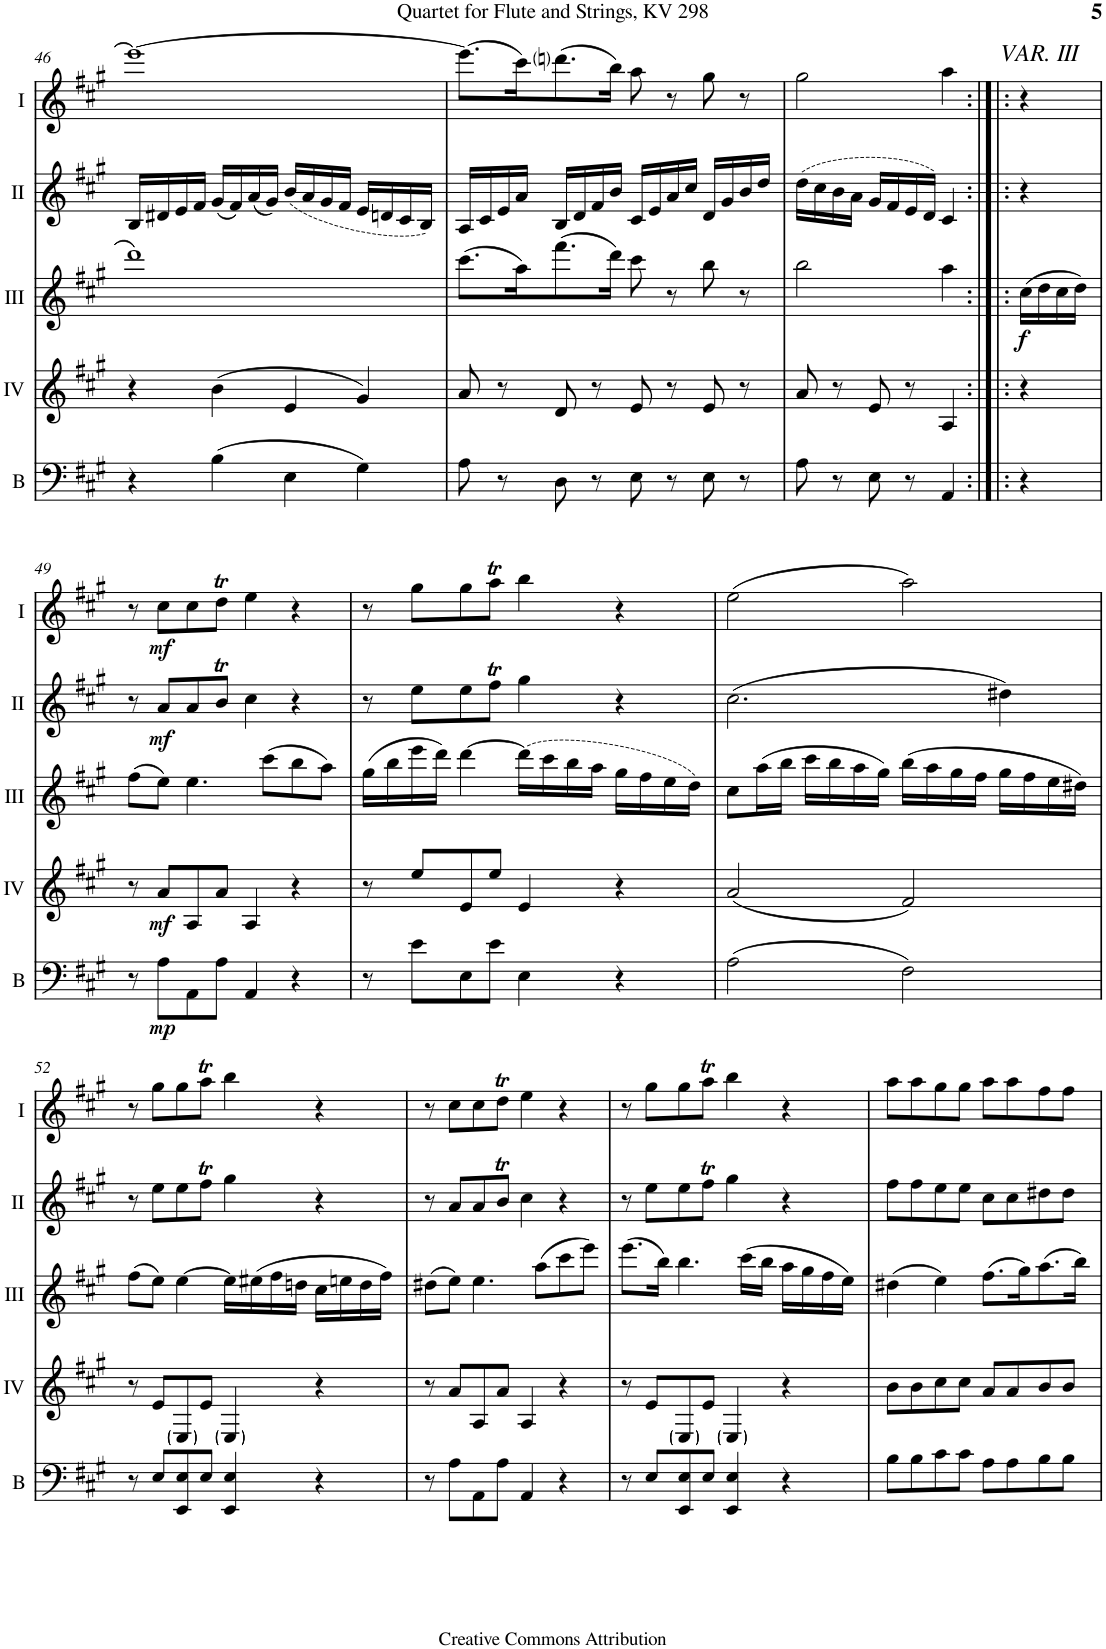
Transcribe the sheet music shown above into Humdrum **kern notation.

**kern	**dynam	**kern	**dynam	**kern	**dynam	**kern	**dynam	**kern	**dynam
*part5	*part5	*part4	*part4	*part3	*part3	*part2	*part2	*part1	*part1
*staff5	*staff5	*staff4	*staff4	*staff3	*staff3	*staff2	*staff2	*staff1	*staff1
*I"Bass	*	*I"Acc. 4	*	*I"Acc. 3	*	*I"Acc. 2	*	*I"Acc. 1	*
*I'B	*	*	*	*	*	*	*	*	*
!!LO:PB:g=z
*clefF4	*	*clefG2	*	*clefG2	*	*clefG2	*	*clefG2	*
*Trd7c12	*	*Trd7c12	*	*Trd7c12	*	*	*	*	*
*k[f#c#g#]	*	*k[f#c#g#]	*	*k[f#c#g#]	*	*k[f#c#g#]	*	*k[f#c#g#]	*
*M2/2	*	*M2/2	*	*M2/2	*	*M2/2	*	*M2/2	*
*met(c|)	*	*met(c|)	*	*met(c|)	*	*met(c|)	*	*met(c|)	*
=46	=46	=46	=46	=46	=46	=46	=46	=46	=46
4r	.	4r	.	1ddd	.	16B/LL	.	1eee_	.
.	.	.	.	.	.	16d#X/	.	.	.
.	.	.	.	.	.	16e/	.	.	.
.	.	.	.	.	.	16f#/JJ	.	.	.
(4B\	.	(4b\	.	.	.	(16g#/LL	.	.	.
.	.	.	.	.	.	16f#/)	.	.	.
.	.	.	.	.	.	(16a/	.	.	.
.	.	.	.	.	.	16g#/JJ)	.	.	.
4E\	.	4e/	.	.	.	(16b/LL	.	.	.
.	.	.	.	.	.	16a/	.	.	.
.	.	.	.	.	.	16g#/	.	.	.
.	.	.	.	.	.	16f#/JJ	.	.	.
4G#\)	.	4g#/)	.	.	.	16e/LL	.	.	.
.	.	.	.	.	.	16dn/	.	.	.
.	.	.	.	.	.	16c#/	.	.	.
.	.	.	.	.	.	16B/JJ)	.	.	.
=47	=47	=47	=47	=47	=47	=47	=47	=47	=47
8A\	.	8a/	.	(8.ccc#\L	.	16A/LL	.	(8.eee\L]	.
.	.	.	.	.	.	16c#/	.	.	.
8r	.	8r	.	.	.	16e/	.	.	.
.	.	.	.	16aa\K)	.	16a/JJ	.	16ccc#\K)	.
8D\	.	8d/	.	(8.fff#\	.	16B/LL	.	(8.dddni\	.
.	.	.	.	.	.	16d/	.	.	.
8r	.	8r	.	.	.	16f#/	.	.	.
.	.	.	.	16ddd\Jk)	.	16b/JJ	.	16bb\Jk)	.
8E\	.	8e/	.	8ccc#\	.	16c#/LL	.	8aa\	.
.	.	.	.	.	.	16e/	.	.	.
8r	.	8r	.	8r	.	16a/	.	8r	.
.	.	.	.	.	.	16cc#/JJ	.	.	.
8E\	.	8e/	.	8bb\	.	16d/LL	.	8gg#\	.
.	.	.	.	.	.	16g#/	.	.	.
8r	.	8r	.	8r	.	16b/	.	8r	.
.	.	.	.	.	.	16dd/JJ	.	.	.
=48	=48	=48	=48	=48	=48	=48	=48	=48	=48
8A\	.	8a/	.	2bb\	.	(16dd\LL	.	2gg#\	.
.	.	.	.	.	.	16cc#\	.	.	.
8r	.	8r	.	.	.	16b\	.	.	.
.	.	.	.	.	.	16a\JJ	.	.	.
8E\	.	8e/	.	.	.	16g#/LL	.	.	.
.	.	.	.	.	.	16f#/	.	.	.
8r	.	8r	.	.	.	16e/	.	.	.
.	.	.	.	.	.	16d/JJ)	.	.	.
4AA/	.	4A/	.	4aa\	.	4c#/	.	4aa\	.
=48X6:|!|:	=48X6:|!|:	=48X6:|!|:	=48X6:|!|:	=48X6:|!|:	=48X6:|!|:	=48X6:|!|:	=48X6:|!|:	=48X6:|!|:	=48X6:|!|:
!	!	!	!	!	!	!	!	!LO:TX:a:i:t=VAR. III	!
!	!	!	!	!	!LO:DY:b	!	!	!	!
4r	.	4r	.	(16cc#\LL	f	4r	.	4r	.
.	.	.	.	16dd\	.	.	.	.	.
.	.	.	.	16cc#\	.	.	.	.	.
.	.	.	.	16dd\JJ)	.	.	.	.	.
!!LO:LB:g=z
=49	=49	=49	=49	=49	=49	=49	=49	=49	=49
8r	.	8r	.	(8ff#\L	.	8r	.	8r	.
!	!LO:DY:b	!	!LO:DY:b	!	!	!	!LO:DY:b	!	!LO:DY:b
8A\L	mp	8a/L	mf	8ee\J)	.	8a/L	mf	8cc#\L	mf
8AA\	.	8A/	.	4.ee\	.	8a/	.	8cc#\	.
8A\J	.	8a/J	.	.	.	8bT/J	.	8ddT\J	.
4AA/	.	4A/	.	.	.	4cc#\	.	4ee\	.
.	.	.	.	(8ccc#\L	.	.	.	.	.
4r	.	4r	.	8bb\	.	4r	.	4r	.
.	.	.	.	8aa\J)	.	.	.	.	.
=50	=50	=50	=50	=50	=50	=50	=50	=50	=50
8r	.	8r	.	(16gg#\LL	.	8r	.	8r	.
.	.	.	.	16bb\	.	.	.	.	.
8e\L	.	8ee/L	.	16eee\	.	8ee\L	.	8gg#\L	.
.	.	.	.	16ddd\JJ)	.	.	.	.	.
8E\	.	8e/	.	[4ddd\	.	8ee\	.	8gg#\	.
8e\J	.	8ee/J	.	.	.	8ff#T\J	.	8aaT\J	.
4E\	.	4e/	.	(16ddd\LL]	.	4gg#\	.	4bb\	.
.	.	.	.	16ccc#\	.	.	.	.	.
.	.	.	.	16bb\	.	.	.	.	.
.	.	.	.	16aa\JJ	.	.	.	.	.
4r	.	4r	.	16gg#\LL	.	4r	.	4r	.
.	.	.	.	16ff#\	.	.	.	.	.
.	.	.	.	16ee\	.	.	.	.	.
.	.	.	.	16dd\JJ)	.	.	.	.	.
=51	=51	=51	=51	=51	=51	=51	=51	=51	=51
(2A\	.	(2a/	.	8cc#\L	.	(2.cc#\	.	(2ee\	.
.	.	.	.	(16aa\L	.	.	.	.	.
.	.	.	.	16bb\JJ	.	.	.	.	.
.	.	.	.	16ccc#\LL	.	.	.	.	.
.	.	.	.	16bb\	.	.	.	.	.
.	.	.	.	16aa\	.	.	.	.	.
.	.	.	.	16gg#\JJ)	.	.	.	.	.
2F#\)	.	2f#/)	.	(16bb\LL	.	.	.	2aa\)	.
.	.	.	.	16aa\	.	.	.	.	.
.	.	.	.	16gg#\	.	.	.	.	.
.	.	.	.	16ff#\JJ	.	.	.	.	.
.	.	.	.	16gg#\LL	.	4dd#X\)	.	.	.
.	.	.	.	16ff#\	.	.	.	.	.
.	.	.	.	16ee\	.	.	.	.	.
.	.	.	.	16dd#X\JJ)	.	.	.	.	.
!!LO:LB:g=z
=52	=52	=52	=52	=52	=52	=52	=52	=52	=52
8r	.	8r	.	(8ff#\L	.	8r	.	8r	.
8E/L	.	8e/L	.	8ee\J)	.	8ee\L	.	8gg#\L	.
8EE/ 8E/	.	8E/	.	[4ee\	.	8ee\	.	8gg#\	.
8E/J	.	8e/J	.	.	.	8ff#T\J	.	8aaT\J	.
4EE/ 4E/	.	4E/	.	16ee\LL]	.	4gg#\	.	4bb\	.
.	.	.	.	(16ee#X\	.	.	.	.	.
.	.	.	.	16ff#\	.	.	.	.	.
.	.	.	.	16ddn\JJ	.	.	.	.	.
4r	.	4r	.	16cc#\LL	.	4r	.	4r	.
.	.	.	.	16een\	.	.	.	.	.
.	.	.	.	16dd\	.	.	.	.	.
.	.	.	.	16ff#\JJ)	.	.	.	.	.
=53	=53	=53	=53	=53	=53	=53	=53	=53	=53
8r	.	8r	.	(8dd#X\L	.	8r	.	8r	.
8A\L	.	8a/L	.	8ee\J)	.	8a/L	.	8cc#\L	.
8AA\	.	8A/	.	4.ee\	.	8a/	.	8cc#\	.
8A\J	.	8a/J	.	.	.	8bT/J	.	8ddT\J	.
4AA/	.	4A/	.	.	.	4cc#\	.	4ee\	.
.	.	.	.	(8aa\L	.	.	.	.	.
4r	.	4r	.	8ccc#\	.	4r	.	4r	.
.	.	.	.	8eee\J)	.	.	.	.	.
=54	=54	=54	=54	=54	=54	=54	=54	=54	=54
8r	.	8r	.	(8.eee\L	.	8r	.	8r	.
8E/L	.	8e/L	.	.	.	8ee\L	.	8gg#\L	.
.	.	.	.	16bb\Jk)	.	.	.	.	.
8EE/ 8E/	.	8E/	.	4.bb\	.	8ee\	.	8gg#\	.
8E/J	.	8e/J	.	.	.	8ff#T\J	.	8aaT\J	.
4EE/ 4E/	.	4E/	.	.	.	4gg#\	.	4bb\	.
.	.	.	.	(16ccc#\LL	.	.	.	.	.
.	.	.	.	16bb\JJ	.	.	.	.	.
4r	.	4r	.	16aa\LL	.	4r	.	4r	.
.	.	.	.	16gg#\	.	.	.	.	.
.	.	.	.	16ff#\	.	.	.	.	.
.	.	.	.	16ee\JJ)	.	.	.	.	.
=55	=55	=55	=55	=55	=55	=55	=55	=55	=55
8B\L	.	8b\L	.	(4dd#X\	.	8ff#\L	.	8aa\L	.
8B\	.	8b\	.	.	.	8ff#\	.	8aa\	.
8c#\	.	8cc#\	.	4ee\)	.	8ee\	.	8gg#\	.
8c#\J	.	8cc#\J	.	.	.	8ee\J	.	8gg#\J	.
8A\L	.	8a/L	.	(8.ff#\L	.	8cc#\L	.	8aa\L	.
8A\	.	8a/	.	.	.	8cc#\	.	8aa\	.
.	.	.	.	16gg#\K)	.	.	.	.	.
8B\	.	8b/	.	(8.aa\	.	8dd#X\	.	8ff#\	.
8B\J	.	8b/J	.	.	.	8dd#\J	.	8ff#\J	.
.	.	.	.	16bb\Jk)	.	.	.	.	.
=	=	=	=	=	=	=	=	=	=
*-	*-	*-	*-	*-	*-	*-	*-	*-	*-
